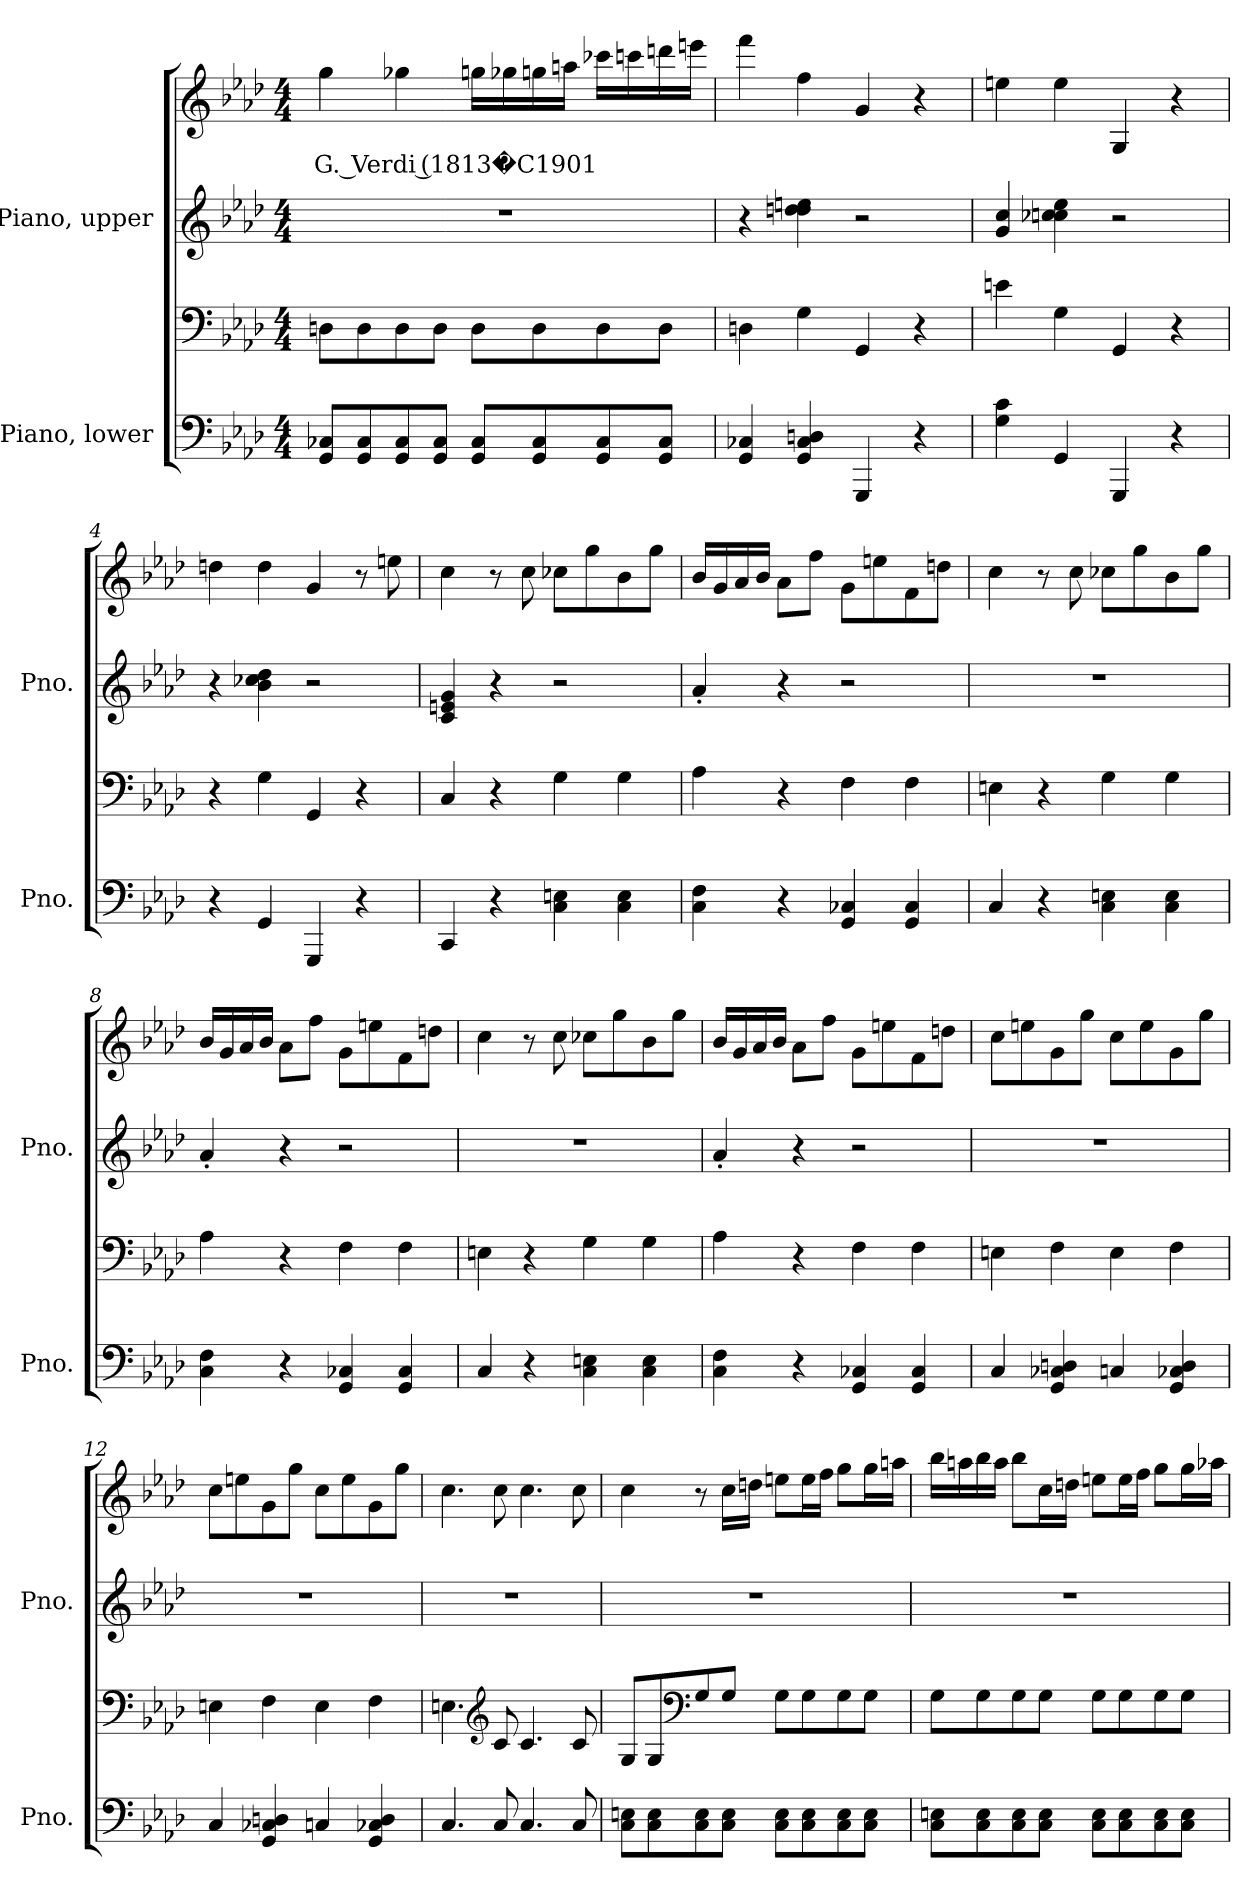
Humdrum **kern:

**kern	**kern	**kern	**kern	**text
*part2	*part2	*part1	*part1	*part1
*staff4	*staff3	*staff2	*staff1	*staff1
*I"Piano, lower	*	*I"Piano, upper	*	*
*I'Pno.	*	*I'Pno.	*	*
*clefF4	*clefF4	*clefG2	*clefG2	*
*k[b-e-a-d-]	*k[b-e-a-d-]	*k[b-e-a-d-]	*k[b-e-a-d-]	*
*M4/4	*M4/4	*M4/4	*M4/4	*
*MM60	*MM60	*MM60	*MM60	*
=1	=1	=1	=1	=1
!	!	!	!	!LO:LY:b
8GG/ 8C-X/L	8Dn\L	1r	4gg\	G. Verdi (1813�C1901
8GG/ 8C-/	8D\	.	.	.
8GG/ 8C-/	8D\	.	4gg-X\	.
8GG/ 8C-/J	8D\J	.	.	.
8GG/ 8C-/L	8D\L	.	16ggn\LL	.
.	.	.	16gg-X\	.
8GG/ 8C-/	8D\	.	16ggn\	.
.	.	.	16aan\JJ	.
8GG/ 8C-/	8D\	.	16ccc-X\LL	.
.	.	.	16cccn\	.
8GG/ 8C-/J	8D\J	.	16dddn\	.
.	.	.	16eeen\JJ	.
=2	=2	=2	=2	=2
4GG/ 4C-X/	4Dn\	4r	4fff\	.
4GG/ 4C-/ 4Dn/	4G\	4dd-\ 4ddn\ 4een\	4ff\	.
4GGG/	4GG/	2r	4g/	.
4r	4r	.	4r	.
!!LO:LB:g=z
=3	=3	=3	=3	=3
4G\ 4c\	4en\	4g/ 4cc/	4een\	.
4GG/	4G\	4cc-X\ 4ccn\ 4ee-\	4ee\	.
4GGG/	4GG/	2r	4G/	.
4r	4r	.	4r	.
=4	=4	=4	=4	=4
4r	4r	4r	4ddn\	.
4GG/	4G\	4b-\ 4cc-X\ 4dd-\	4dd\	.
4GGG/	4GG/	2r	4g/	.
4r	4r	.	8r	.
.	.	.	8een\	.
=5	=5	=5	=5	=5
4CC/	4C/	4c/ 4en/ 4g/	4cc\	.
4r	4r	4r	8r	.
.	.	.	8cc\	.
4C\ 4En\	4G\	2r	8cc-X\L	.
.	.	.	8gg\	.
4C\ 4E\	4G\	.	8b-\	.
.	.	.	8gg\J	.
=6	=6	=6	=6	=6
4C\ 4F\	4A-\	4a-'/	16b-/LL	.
.	.	.	16g/	.
.	.	.	16a-/	.
.	.	.	16b-/JJ	.
4r	4r	4r	8a-\L	.
.	.	.	8ff\J	.
4GG/ 4C-X/	4F\	2r	8g\L	.
.	.	.	8een\	.
4GG/ 4C-/	4F\	.	8f\	.
.	.	.	8ddn\J	.
!!LO:LB:g=z
=7	=7	=7	=7	=7
4C/	4En\	1r	4cc\	.
4r	4r	.	8r	.
.	.	.	8cc\	.
4C\ 4En\	4G\	.	8cc-X\L	.
.	.	.	8gg\	.
4C\ 4E\	4G\	.	8b-\	.
.	.	.	8gg\J	.
=8	=8	=8	=8	=8
4C\ 4F\	4A-\	4a-'/	16b-/LL	.
.	.	.	16g/	.
.	.	.	16a-/	.
.	.	.	16b-/JJ	.
4r	4r	4r	8a-\L	.
.	.	.	8ff\J	.
4GG/ 4C-X/	4F\	2r	8g\L	.
.	.	.	8een\	.
4GG/ 4C-/	4F\	.	8f\	.
.	.	.	8ddn\J	.
=9	=9	=9	=9	=9
4C/	4En\	1r	4cc\	.
4r	4r	.	8r	.
.	.	.	8cc\	.
4C\ 4En\	4G\	.	8cc-X\L	.
.	.	.	8gg\	.
4C\ 4E\	4G\	.	8b-\	.
.	.	.	8gg\J	.
=10	=10	=10	=10	=10
4C\ 4F\	4A-\	4a-'/	16b-/LL	.
.	.	.	16g/	.
.	.	.	16a-/	.
.	.	.	16b-/JJ	.
4r	4r	4r	8a-\L	.
.	.	.	8ff\J	.
4GG/ 4C-X/	4F\	2r	8g\L	.
.	.	.	8een\	.
4GG/ 4C-/	4F\	.	8f\	.
.	.	.	8ddn\J	.
!!LO:PB:g=z
=11	=11	=11	=11	=11
4C/	4En\	1r	8cc\L	.
.	.	.	8een\	.
4GG/ 4C-X/ 4Dn/	4F\	.	8g\	.
.	.	.	8gg\J	.
4Cn/	4E\	.	8cc\L	.
.	.	.	8ee\	.
4GG/ 4C-X/ 4D/	4F\	.	8g\	.
.	.	.	8gg\J	.
=12	=12	=12	=12	=12
4C/	4En\	1r	8cc\L	.
.	.	.	8een\	.
4GG/ 4C-X/ 4Dn/	4F\	.	8g\	.
.	.	.	8gg\J	.
4Cn/	4E\	.	8cc\L	.
.	.	.	8ee\	.
4GG/ 4C-X/ 4D/	4F\	.	8g\	.
.	.	.	8gg\J	.
=13	=13	=13	=13	=13
4.C/	4.En\	1r	4.cc\	.
*	*clefG2	*	*	*
8C/	8c/	.	8cc\	.
4.C/	4.c/	.	4.cc\	.
8C/	8c/	.	8cc\	.
!!LO:LB:g=z
=14	=14	=14	=14	=14
8C\ 8En\L	8G/L	1r	4cc\	.
8C\ 8E\	8G/	.	.	.
*	*clefF4	*	*	*
8C\ 8E\	8G/	.	8r	.
8C\ 8E\J	8G/J	.	16cc\LL	.
.	.	.	16ddn\JJ	.
8C\ 8E\L	8G\L	.	8een\L	.
8C\ 8E\	8G\	.	16ee\L	.
.	.	.	16ff\JJ	.
8C\ 8E\	8G\	.	8gg\L	.
8C\ 8E\J	8G\J	.	16gg\L	.
.	.	.	16aan\JJ	.
=15	=15	=15	=15	=15
8C\ 8En\L	8G\L	1r	16bb-\LL	.
.	.	.	16aan\	.
8C\ 8E\	8G\	.	16bb-\	.
.	.	.	16aa\JJ	.
8C\ 8E\	8G\	.	8bb-\L	.
8C\ 8E\J	8G\J	.	16cc\L	.
.	.	.	16ddn\JJ	.
8C\ 8E\L	8G\L	.	8een\L	.
8C\ 8E\	8G\	.	16ee\L	.
.	.	.	16ff\JJ	.
8C\ 8E\	8G\	.	8gg\L	.
8C\ 8E\J	8G\J	.	16gg\L	.
.	.	.	16aa-X\JJ	.
=	=	=	=	=
*-	*-	*-	*-	*-
